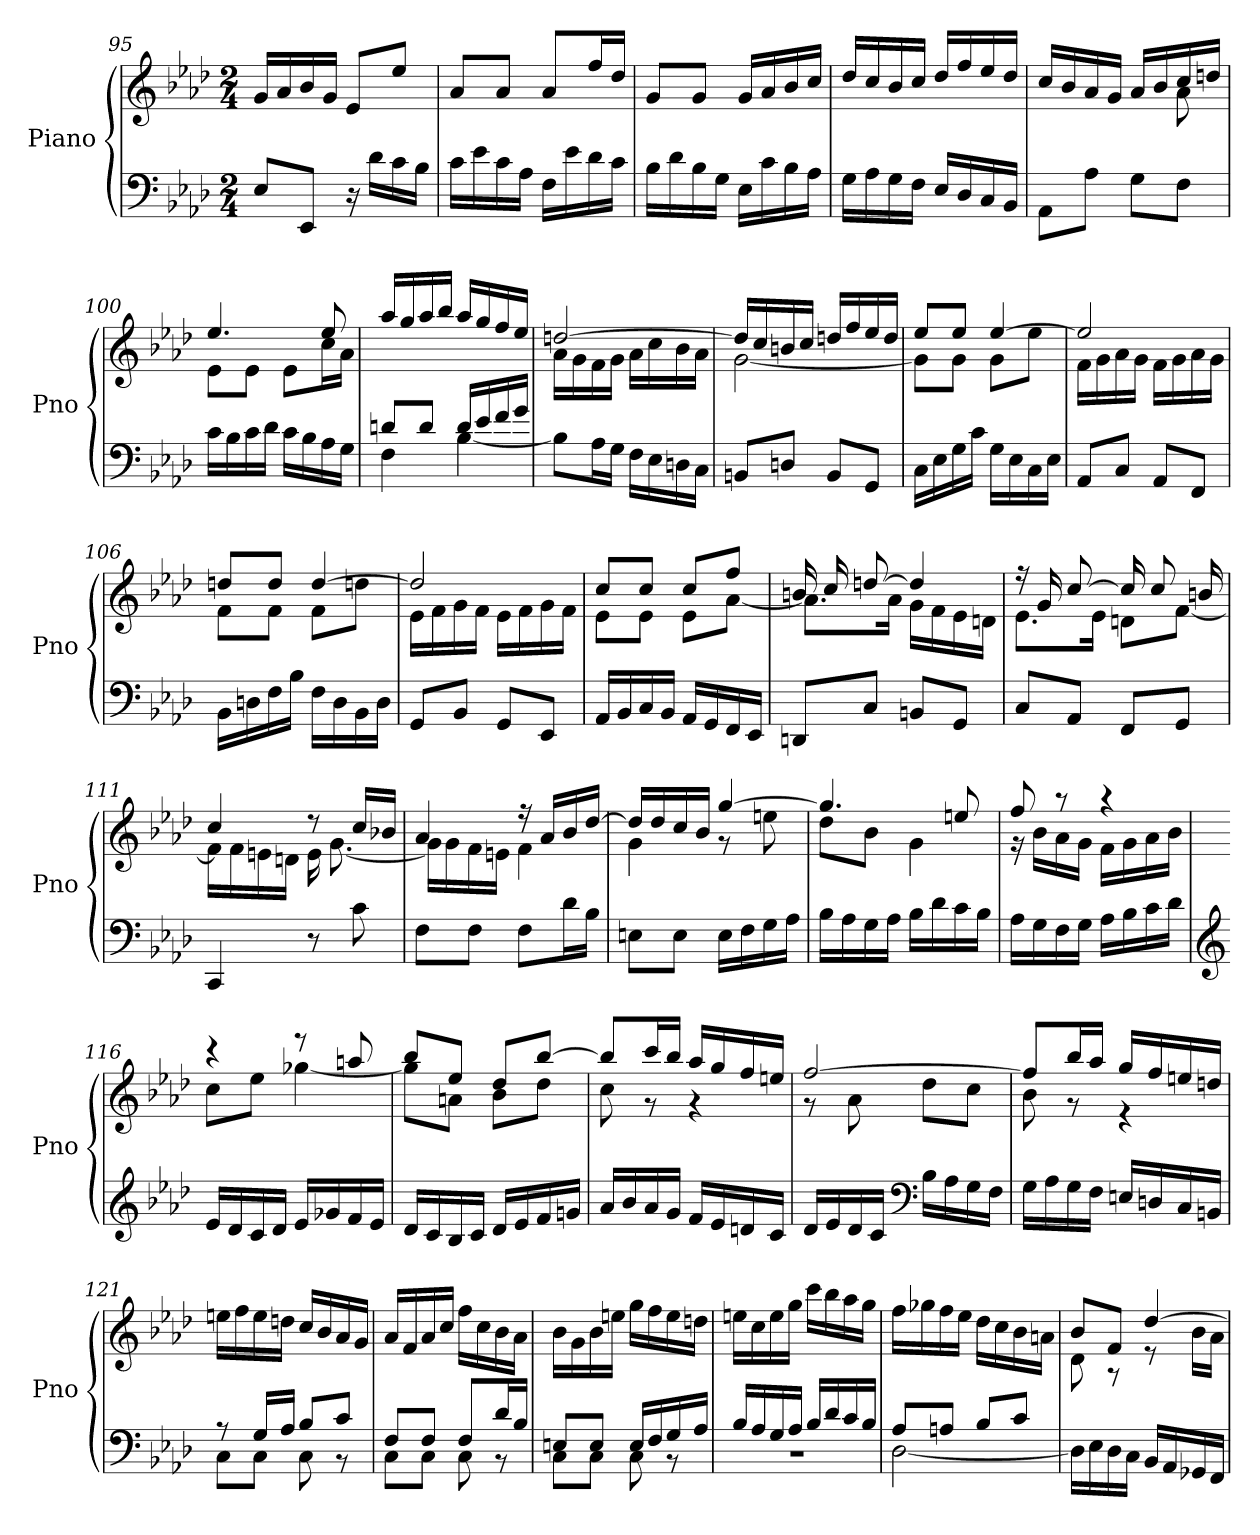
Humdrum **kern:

**kern	**kern
*part1	*part1
*staff2	*staff1
*I"Piano	*
*I'Pno	*
*clefF4	*clefG2
*k[b-e-a-d-]	*k[b-e-a-d-]
*A-:	*A-:
*M2/4	*M2/4
=95	=95
*	*^
!	!	!LO:N:vis=1
8E-L	16g/LL	2ryy
.	16a-/	.
8EE-J	16b-/	.
.	16g/JJ	.
16r	8e-/L	.
16d-LL	.	.
16c	8ee-/J	.
16B-JJ	.	.
!!LO:LB:g=z	!!
=96	=96	=96
!	!	!LO:N:vis=1
16cLL	8a-/L	2ryy
16e-	.	.
16c	8a-/J	.
16A-JJ	.	.
16FLL	8a-/L	.
16e-	.	.
16d-	16ff/L	.
16cJJ	16dd-/JJ	.
=97	=97	=97
!	!	!LO:N:vis=1
16B-LL	8g/L	2ryy
16d-	.	.
16B-	8g/J	.
16GJJ	.	.
16E-LL	16g/LL	.
16c	16a-/	.
16B-	16b-/	.
16A-JJ	16cc/JJ	.
=98	=98	=98
!	!	!LO:N:vis=1
16GLL	16dd-/LL	2ryy
16A-	16cc/	.
16G	16b-/	.
16FJJ	16cc/JJ	.
16E-LL	16dd-/LL	.
16D-	16ff/	.
16C	16ee-/	.
16BB-JJ	16dd-/JJ	.
=99	=99	=99
8AA-L	16cc/LL	4ryy
.	16b-/	.
8A-J	16a-/	.
.	16g/JJ	.
8GL	16a-/LL	8ryy
.	16b-/	.
8FJ	16cc/	8a-\
.	16ddn/JJ	.
=100	=100	=100
16cLL	4.ee-/	8e-\L
16B-	.	.
16c	.	8e-\J
16d-JJ	.	.
16cLL	.	8e-\L
16B-	.	.
16A-	8ee-/	16cc\L
16GJJ	.	16a-\JJ
!!LO:LB:g=z	!!
=101	=101	=101
*^	*	*
!	!	!	!LO:N:vis=1
8dn/L	4F\	16aa-LL	2ryy
.	.	16gg	.
8d/J	.	16aa-	.
.	.	16bb-JJ	.
16d/LL	[4B-\	16aa-LL	.
16e-/	.	16gg	.
16f/	.	16ff	.
16g/JJ	.	16ee-JJ	.
=102	=102	=102	=102
!LO:N:vis=1	!	!	!
2ryy	8B-\L]	[2ddn/	16a-\LL
.	.	.	16g\
.	16A-\L	.	16f\
.	16G\JJ	.	16g\JJ
.	16F\LL	.	16a-\LL
.	16E-\	.	16cc\
.	16Dn\	.	16b-\
.	16C\JJ	.	16a-\JJ
=103	=103	=103	=103
!LO:N:vis=1	!	!	!
2ryy	8BBn/L	16ddLL]	[2g\
.	.	16cc	.
.	8Dn/J	16bn	.
.	.	16ccJJ	.
.	8BB/L	16ddLL	.
.	.	16ff	.
.	8GG/J	16ee-	.
.	.	16ddJJ	.
=104	=104	=104	=104
!LO:N:vis=1	!	!	!
2ryy	16C\LL	8ee-/L	8g\L]
.	16E-\	.	.
.	16G\	8ee-/J	8g\J
.	16c\JJ	.	.
.	16GLL	[4ee-/	8g\L
.	16E-	.	.
.	16C	.	8ee-\J
.	16E-JJ	.	.
=105	=105	=105	=105
!LO:N:vis=1	!	!	!
2ryy	8AA-/L	2ee-/]	16f\LL
.	.	.	16g\
.	8C/J	.	16a-\
.	.	.	16g\JJ
.	8AA-/L	.	16f\LL
.	.	.	16g\
.	8FF/J	.	16a-\
.	.	.	16g\JJ
*v	*v	*	*
!!LO:LB:g=z	!!
=106	=106	=106
16BB-LL	8ddn/L	8f\L
16Dn	.	.
16F	8dd/J	8f\J
16B-JJ	.	.
16FLL	[4dd/	8fL
16D	.	.
16BB-	.	8ddnJ
16DJJ	.	.
=107	=107	=107
8GGL	2dd/]	16e-\LL
.	.	16f\
8BB-J	.	16g\
.	.	16f\JJ
8GGL	.	16e-\LL
.	.	16f\
8EE-J	.	16g\
.	.	16f\JJ
=108	=108	=108
16AA-LL	8cc/L	8e-\L
16BB-	.	.
16C	8cc/J	8e-\J
16BB-JJ	.	.
16AA-LL	8cc/L	8e-\L
16GG	.	.
16FF	8ff/J	[8a-\J
16EE-JJ	.	.
=109	=109	=109
8DDnL	16bn/LL	8.a-\L]
.	16cc/	.
8CJ	[8ddn/J	.
.	.	16a-\J
8BBnL	4dd/]	16g\LL
.	.	16f\
8GGJ	.	16e-\
.	.	16dn\JJ
=110	=110	=110
8CL	16r	8.e-\L
.	16g/LL	.
8AA-J	[8cc/J	.
.	.	16e-\J
8FFL	16cc/LL]	8dn\L
.	8cc/	.
8GGJ	.	[8f\J
.	16bn/J	.
!!LO:LB:g=z	!!
=111	=111	=111
4CC	4cc/	16f\LL]
.	.	16f\
.	.	16en\
.	.	16dn\JJ
8r	8r	16e\LL
.	.	[8.g\J
8c	16cc/LL	.
.	16b-X/JJ	.
=112	=112	=112
8FL	4a-/	16g\LL]
.	.	16g\
8FJ	.	16f\
.	.	16en\JJ
8FL	16r	4f\
.	16a-LL	.
16d-L	16b-	.
16B-JJ	[16dd-JJ	.
=113	=113	=113
8EnL	16dd-LL]	4g\
.	16dd-	.
8EJ	16cc	.
.	16b-JJ	.
16ELL	[4gg/	8r
16F	.	.
16G	.	8een\
16A-JJ	.	.
=114	=114	=114
16B-LL	4.gg/]	8dd-L
16A-	.	.
16G	.	8b-J
16A-JJ	.	.
16B-LL	.	4g\
16d-	.	.
16c	8een/	.
16B-JJ	.	.
=115	=115	=115
16A-LL	8ff/	16r
16G	.	16b-\LL
16F	8r	16a-\
16GJJ	.	16g\JJ
16A-LL	4r	16f\LL
16B-	.	16g\
16c	.	16a-\
16d-JJ	.	16b-\JJ
!!LO:LB:g=z	!!
=116	=116	=116
*clefG2	*	*
16e-LL	4r	8cc\L
16d-	.	.
16c	.	8ee-\J
16d-JJ	.	.
16e-LL	8r	[4gg-X\
16g-X	.	.
16f	8aan/	.
16e-JJ	.	.
=117	=117	=117
16d-LL	8bb-L	8gg-\L]
16c	.	.
16B-	8ee-J	8an\J
16cJJ	.	.
16d-LL	8dd-L	8b-\L
16e-	.	.
16f	[8bb-J	8dd-\J
16gnJJ	.	.
=118	=118	=118
16a-LL	8bb-/L]	8cc\
16b-	.	.
16a-	16ccc/L	8r
16gJJ	16bb-/JJ	.
16fLL	16aa-LL	4r
16e-	16gg	.
16dn	16ff	.
16cJJ	16eenJJ	.
=119	=119	=119
16d-LL	[2ff/	8r
16e-	.	.
16d-	.	8a-\
16cJJ	.	.
*clefF4	*	*
16B-LL	.	8dd-\L
16A-	.	.
16G	.	8cc\J
16FJJ	.	.
=120	=120	=120
16GLL	8ff/L]	8b-\
16A-	.	.
16G	16bb-/L	8r
16FJJ	16aa-/JJ	.
16EnLL	16ggLL	4r
16Dn	16ff	.
16C	16een	.
16BBnJJ	16ddnJJ	.
*	*v	*v
!!LO:LB:g=z
=121	=121
*^	*
8r	8C\L	16eenLL
.	.	16ff
16G/LL	8C\J	16ee
16A-/JJ	.	16ddnJJ
8B-/L	8C\	16ccLL
.	.	16b-
8c/J	8r	16a-
.	.	16gJJ
=122	=122	=122
8F/L	8C\L	16a-LL
.	.	16f
8F/J	8C\J	16a-
.	.	16ccJJ
8F/L	8C\	16ffLL
.	.	16cc
16d-/L	8r	16b-
16B-/JJ	.	16a-JJ
=123	=123	=123
8En/L	8C\L	16b-LL
.	.	16g
8E/J	8C\J	16b-
.	.	16eenJJ
16ELL	8C\	16ggLL
16F	.	16ff
16G	8r	16ee
16A-JJ	.	16ddnJJ
=124	=124	=124
!	!LO:N:vis=1	!
16B-/LL	2r	16eenLL
16A-/	.	16cc
16G/	.	16ee
16A-/JJ	.	16ggJJ
16B-/LL	.	16cccLL
16d-/	.	16bb-
16c/	.	16aa-
16B-/JJ	.	16ggJJ
=125	=125	=125
8A-L	[2D-\	16ffLL
.	.	16gg-X
8AnJ	.	16ff
.	.	16ee-JJ
8B-/L	.	16dd-LL
.	.	16cc
8c/J	.	16b-
.	.	16anJJ
*v	*v	*
!!LO:LB:g=z
=126	=126
*	*^
16D-LL]	8b-L	8d-\
16E-	.	.
16D-	8fJ	8r
16CJJ	.	.
16BB-LL	[4dd-/	8r
16AA-	.	.
16GG-X	.	16b-LL
16FFJJ	.	16a-JJ
*	*v	*v
=	=
*-	*-
